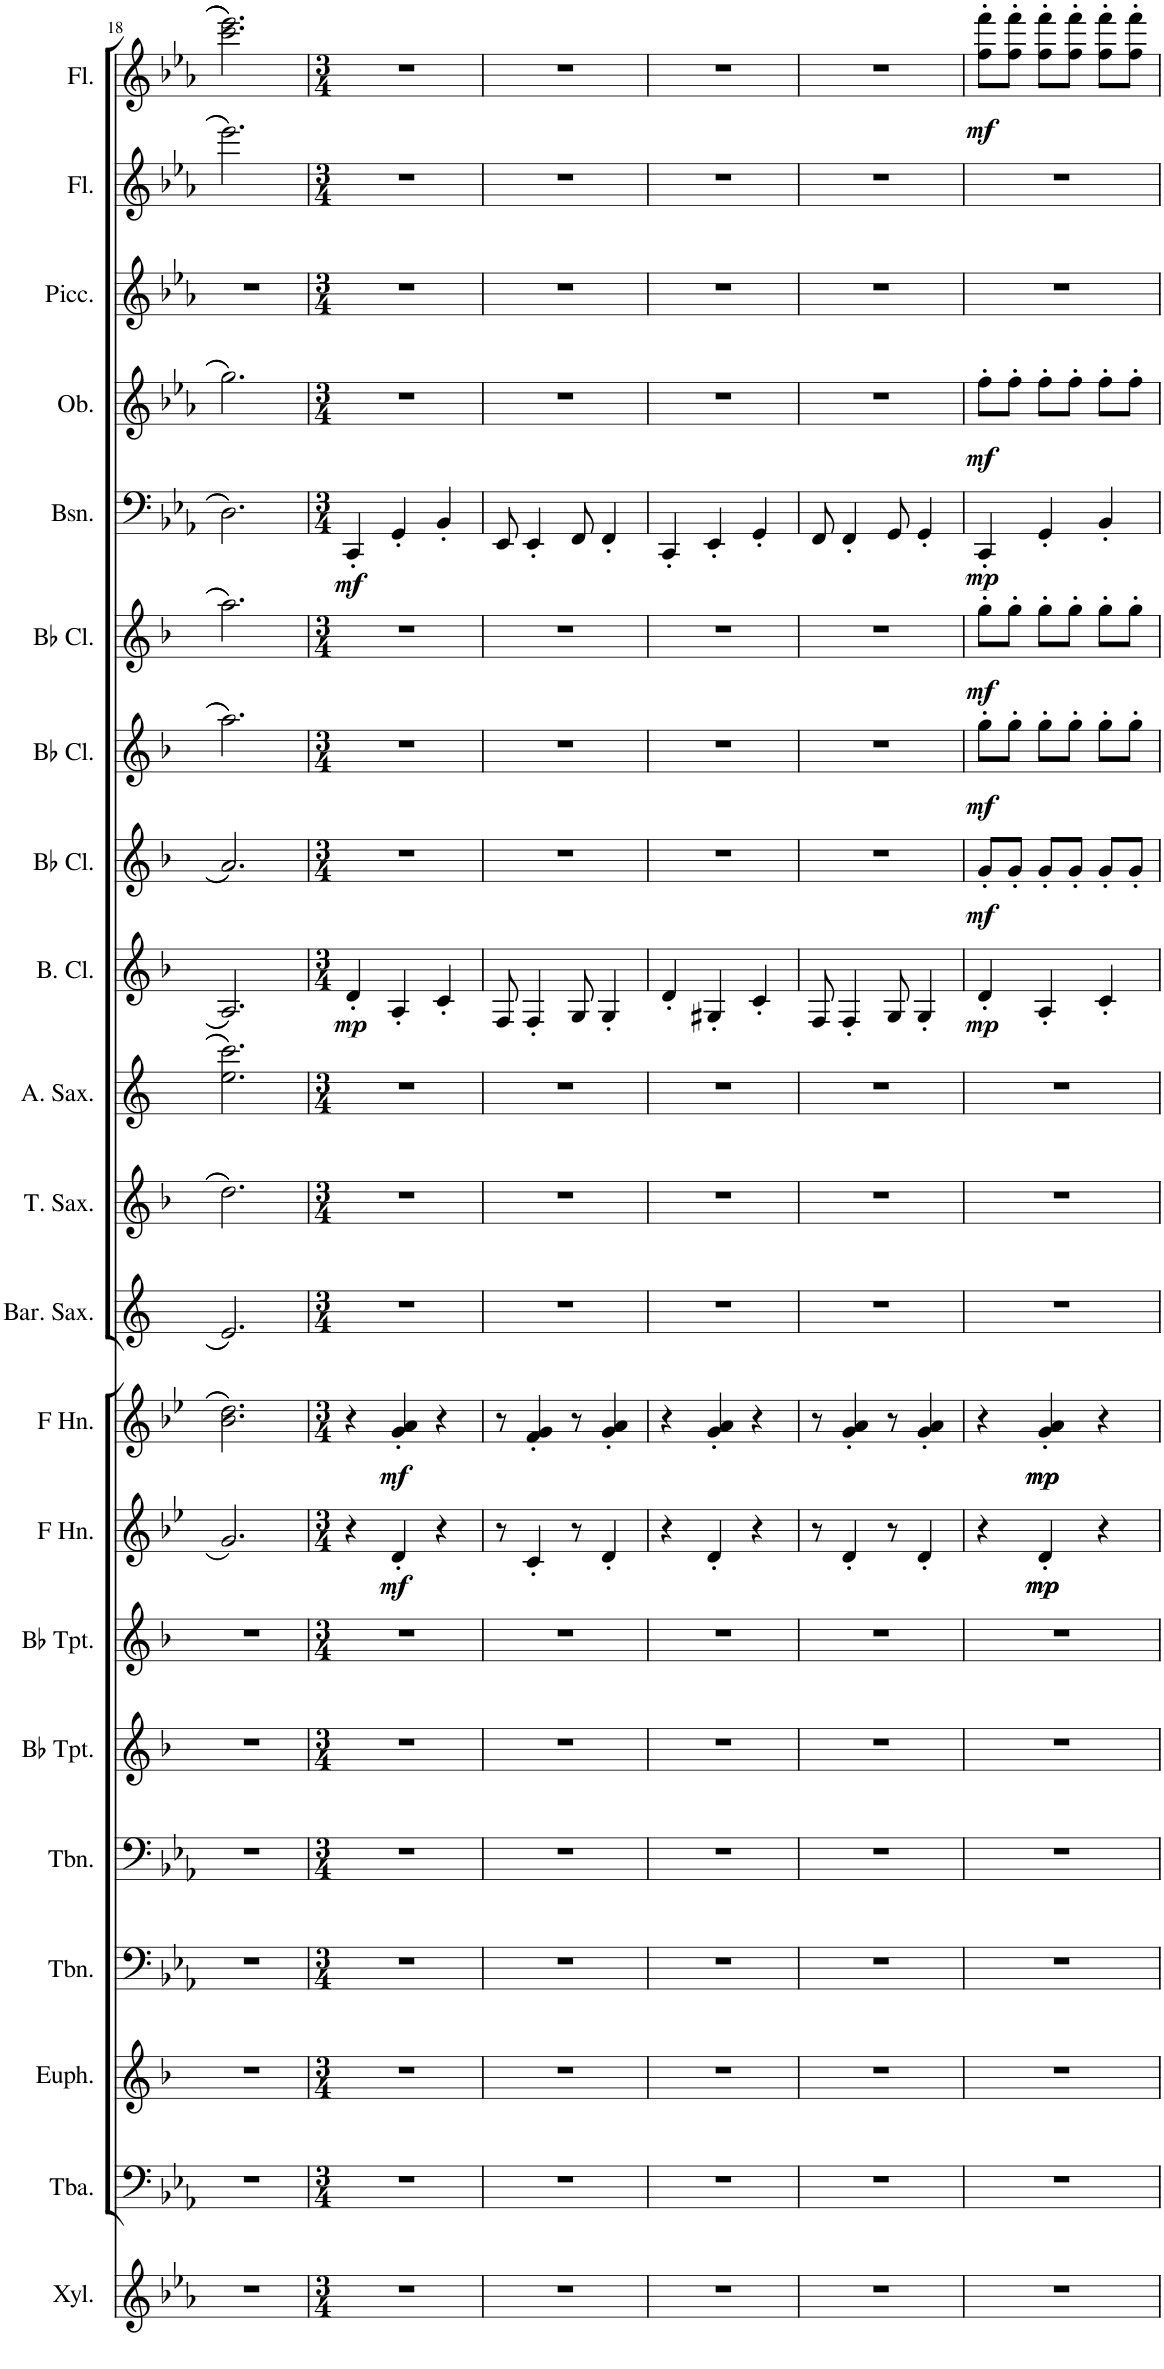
**kern	**kern	**kern	**kern	**kern	**kern	**kern	**kern	**dynam	**kern	**dynam	**kern	**kern	**kern	**kern	**dynam	**kern	**dynam	**kern	**dynam	**kern	**dynam	**kern	**dynam	**kern	**dynam	**kern	**kern	**kern	**dynam
*part21	*part20	*part19	*part18	*part17	*part16	*part15	*part14	*part14	*part13	*part13	*part12	*part11	*part10	*part9	*part9	*part8	*part8	*part7	*part7	*part6	*part6	*part5	*part5	*part4	*part4	*part3	*part2	*part1	*part1
*staff21	*staff20	*staff19	*staff18	*staff17	*staff16	*staff15	*staff14	*staff14	*staff13	*staff13	*staff12	*staff11	*staff10	*staff9	*staff9	*staff8	*staff8	*staff7	*staff7	*staff6	*staff6	*staff5	*staff5	*staff4	*staff4	*staff3	*staff2	*staff1	*staff1
*I"Xylophone	*I"Tuba	*I"Eufonio	*I"Trombon 3	*I"Trombon 1-2	*I"Trompeta Bb 3	*I"Trompeta Bb 1-2	*I"Corno Fa 3	*	*I"Corno Fa 1-2	*	*I"Saxofon Baritono	*I"Saxofon Tenor	*I"Saxofon alto	*I"Clarinete bajo	*	*I"Clarinete Bb 3	*	*I"Clarinete Bb 2	*	*I"Clarinete Bb 1	*	*I"Fagot	*	*I"Oboe	*	*I"Piccolo	*I"Flauta 3	*I"Flauta 1-2	*
*I'Xyl.	*I'Tba.	*	*I'Tbn.	*I'Tbn.	*	*	*	*	*	*	*	*	*	*	*	*	*	*	*	*	*	*	*	*I'Ob.	*	*I'Picc.	*I'Fl.	*I'Fl.	*
!!LO:PB:g=z
*clefG2	*clefF4	*clefG2	*clefF4	*clefF4	*clefG2	*clefG2	*clefG2	*	*clefG2	*	*clefG2	*clefG2	*clefG2	*clefG2	*	*clefG2	*	*clefG2	*	*clefG2	*	*clefF4	*	*clefG2	*	*clefG2	*clefG2	*clefG2	*
*Trd-7c-12	*	*Trd8c14	*	*	*Trd1c2	*Trd1c2	*Trd4c7	*	*Trd4c7	*	*Trd12c21	*Trd8c14	*Trd5c9	*Trd8c14	*	*Trd1c2	*	*Trd1c2	*	*Trd1c2	*	*	*	*	*	*Trd-7c-12	*	*	*
*k[b-e-a-]	*k[b-e-a-]	*k[b-]	*k[b-e-a-]	*k[b-e-a-]	*k[b-]	*k[b-]	*k[b-e-]	*	*k[b-e-]	*	*k[]	*k[b-]	*k[]	*k[b-]	*	*k[b-]	*	*k[b-]	*	*k[b-]	*	*k[b-e-a-]	*	*k[b-e-a-]	*	*k[b-e-a-]	*k[b-e-a-]	*k[b-e-a-]	*
*M6/8	*M6/8	*M6/8	*M6/8	*M6/8	*M6/8	*M6/8	*M6/8	*	*M6/8	*	*M6/8	*M6/8	*M6/8	*M6/8	*	*M6/8	*	*M6/8	*	*M6/8	*	*M6/8	*	*M6/8	*	*M6/8	*M6/8	*M6/8	*
=18	=18	=18	=18	=18	=18	=18	=18	=18	=18	=18	=18	=18	=18	=18	=18	=18	=18	=18	=18	=18	=18	=18	=18	=18	=18	=18	=18	=18	=18
2.r	2.r	2.r	2.r	2.r	2.r	2.r	2.g/	.	2.b-\ 2.dd\	.	2.e/	2.dd\	2.ee\ 2.ccc\	2.A/	.	2.a/	.	2.aa\	.	2.aa\	.	2.D\	.	2.gg\	.	2.r	2.eee-\	2.ccc\ 2.eee-\	.
=19	=19	=19	=19	=19	=19	=19	=19	=19	=19	=19	=19	=19	=19	=19	=19	=19	=19	=19	=19	=19	=19	=19	=19	=19	=19	=19	=19	=19	=19
*M3/4	*M3/4	*M3/4	*M3/4	*M3/4	*M3/4	*M3/4	*M3/4	*	*M3/4	*	*M3/4	*M3/4	*M3/4	*M3/4	*	*M3/4	*	*M3/4	*	*M3/4	*	*M3/4	*	*M3/4	*	*M3/4	*M3/4	*M3/4	*
!	!	!	!	!	!	!	!	!	!	!	!	!	!	!	!LO:DY:b	!	!	!	!	!	!	!	!LO:DY:b	!	!	!	!	!	!
2.r	2.r	2.r	2.r	2.r	2.r	2.r	4r	.	4r	.	2.r	2.r	2.r	4d'/	mp	2.r	.	2.r	.	2.r	.	4CC'/	mf	2.r	.	2.r	2.r	2.r	.
!	!	!	!	!	!	!	!	!LO:DY:b	!	!LO:DY:b	!	!	!	!	!	!	!	!	!	!	!	!	!	!	!	!	!	!	!
.	.	.	.	.	.	.	4d'/	mf	4g/' 4a/'	mf	.	.	.	4A'/	.	.	.	.	.	.	.	4GG'/	.	.	.	.	.	.	.
.	.	.	.	.	.	.	4r	.	4r	.	.	.	.	4c'/	.	.	.	.	.	.	.	4BB-'/	.	.	.	.	.	.	.
=20	=20	=20	=20	=20	=20	=20	=20	=20	=20	=20	=20	=20	=20	=20	=20	=20	=20	=20	=20	=20	=20	=20	=20	=20	=20	=20	=20	=20	=20
2.r	2.r	2.r	2.r	2.r	2.r	2.r	8r	.	8r	.	2.r	2.r	2.r	8F/	.	2.r	.	2.r	.	2.r	.	8EE-/	.	2.r	.	2.r	2.r	2.r	.
.	.	.	.	.	.	.	4c'/	.	4f/' 4g/'	.	.	.	.	4F'/	.	.	.	.	.	.	.	4EE-'/	.	.	.	.	.	.	.
.	.	.	.	.	.	.	8r	.	8r	.	.	.	.	8G/	.	.	.	.	.	.	.	8FF/	.	.	.	.	.	.	.
.	.	.	.	.	.	.	4d'/	.	4g/' 4a/'	.	.	.	.	4G'/	.	.	.	.	.	.	.	4FF'/	.	.	.	.	.	.	.
=21	=21	=21	=21	=21	=21	=21	=21	=21	=21	=21	=21	=21	=21	=21	=21	=21	=21	=21	=21	=21	=21	=21	=21	=21	=21	=21	=21	=21	=21
2.r	2.r	2.r	2.r	2.r	2.r	2.r	4r	.	4r	.	2.r	2.r	2.r	4d'/	.	2.r	.	2.r	.	2.r	.	4CC'/	.	2.r	.	2.r	2.r	2.r	.
.	.	.	.	.	.	.	4d'/	.	4g/' 4a/'	.	.	.	.	4G#X'/	.	.	.	.	.	.	.	4EE-'/	.	.	.	.	.	.	.
.	.	.	.	.	.	.	4r	.	4r	.	.	.	.	4c'/	.	.	.	.	.	.	.	4GG'/	.	.	.	.	.	.	.
=22	=22	=22	=22	=22	=22	=22	=22	=22	=22	=22	=22	=22	=22	=22	=22	=22	=22	=22	=22	=22	=22	=22	=22	=22	=22	=22	=22	=22	=22
2.r	2.r	2.r	2.r	2.r	2.r	2.r	8r	.	8r	.	2.r	2.r	2.r	8F/	.	2.r	.	2.r	.	2.r	.	8FF/	.	2.r	.	2.r	2.r	2.r	.
.	.	.	.	.	.	.	4d'/	.	4g/' 4a/'	.	.	.	.	4F'/	.	.	.	.	.	.	.	4FF'/	.	.	.	.	.	.	.
.	.	.	.	.	.	.	8r	.	8r	.	.	.	.	8G/	.	.	.	.	.	.	.	8GG/	.	.	.	.	.	.	.
.	.	.	.	.	.	.	4d'/	.	4g/' 4a/'	.	.	.	.	4G'/	.	.	.	.	.	.	.	4GG'/	.	.	.	.	.	.	.
=23	=23	=23	=23	=23	=23	=23	=23	=23	=23	=23	=23	=23	=23	=23	=23	=23	=23	=23	=23	=23	=23	=23	=23	=23	=23	=23	=23	=23	=23
!	!	!	!	!	!	!	!	!	!	!	!	!	!	!	!LO:DY:b	!	!LO:DY:b	!	!LO:DY:b	!	!LO:DY:b	!	!LO:DY:b	!	!LO:DY:b	!	!	!	!LO:DY:b
2.r	2.r	2.r	2.r	2.r	2.r	2.r	4r	.	4r	.	2.r	2.r	2.r	4d'/	mp	8g'/L	mf	8gg'\L	mf	8gg'\L	mf	4CC'/	mp	8ff'\L	mf	2.r	2.r	8ff\' 8fff\'L	mf
.	.	.	.	.	.	.	.	.	.	.	.	.	.	.	.	8g'/J	.	8gg'\J	.	8gg'\J	.	.	.	8ff'\J	.	.	.	8ff\' 8fff\'J	.
!	!	!	!	!	!	!	!	!LO:DY:b	!	!	!	!	!	!	!	!	!	!	!	!	!	!	!	!	!	!	!	!	!
!	!	!	!	!	!	!	!	!LO:DY:n=1:b	!	!LO:DY:b	!	!	!	!	!	!	!	!	!	!	!	!	!	!	!	!	!	!	!
!	!	!	!	!	!	!	!	!	!	!LO:DY:n=1:b	!	!	!	!	!	!	!	!	!	!	!	!	!	!	!	!	!	!	!
.	.	.	.	.	.	.	4d'/	mp mp	4g/' 4a/'	mp mp	.	.	.	4A'/	.	8g'/L	.	8gg'\L	.	8gg'\L	.	4GG'/	.	8ff'\L	.	.	.	8ff\' 8fff\'L	.
.	.	.	.	.	.	.	.	.	.	.	.	.	.	.	.	8g'/J	.	8gg'\J	.	8gg'\J	.	.	.	8ff'\J	.	.	.	8ff\' 8fff\'J	.
.	.	.	.	.	.	.	4r	.	4r	.	.	.	.	4c'/	.	8g'/L	.	8gg'\L	.	8gg'\L	.	4BB-'/	.	8ff'\L	.	.	.	8ff\' 8fff\'L	.
.	.	.	.	.	.	.	.	.	.	.	.	.	.	.	.	8g'/J	.	8gg'\J	.	8gg'\J	.	.	.	8ff'\J	.	.	.	8ff\' 8fff\'J	.
=	=	=	=	=	=	=	=	=	=	=	=	=	=	=	=	=	=	=	=	=	=	=	=	=	=	=	=	=	=
*-	*-	*-	*-	*-	*-	*-	*-	*-	*-	*-	*-	*-	*-	*-	*-	*-	*-	*-	*-	*-	*-	*-	*-	*-	*-	*-	*-	*-	*-
